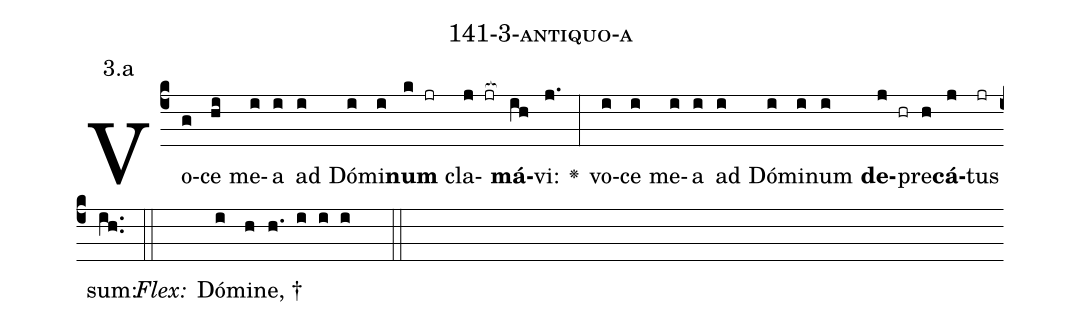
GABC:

name: 141-3-antiquo-a;
annotation: 3.a;
%%
(c4)Vo(g)ce(hi) me(i)a(i) ad(i) Dó(i)mi(i)<b>num</b>(k jr) cla(j jr[ocb:1{])<b>má</b>(ih[ocb:0}])vi:(j.) <v>\greheightstar</v>(:) vo(i)ce(i) me(i)a(i) ad(i) Dó(i)mi(i)num(i) <b>de</b>(j hr)pre(h)<b>cá</b>(j)tus(jr) sum:(ih..) (::)
<i>Flex:</i>()  Dó(i)mi(h)ne, †(h. i i i  ::)

%E(i) u(i) o(j) u(h) a(j) e.(ih..) (::)
